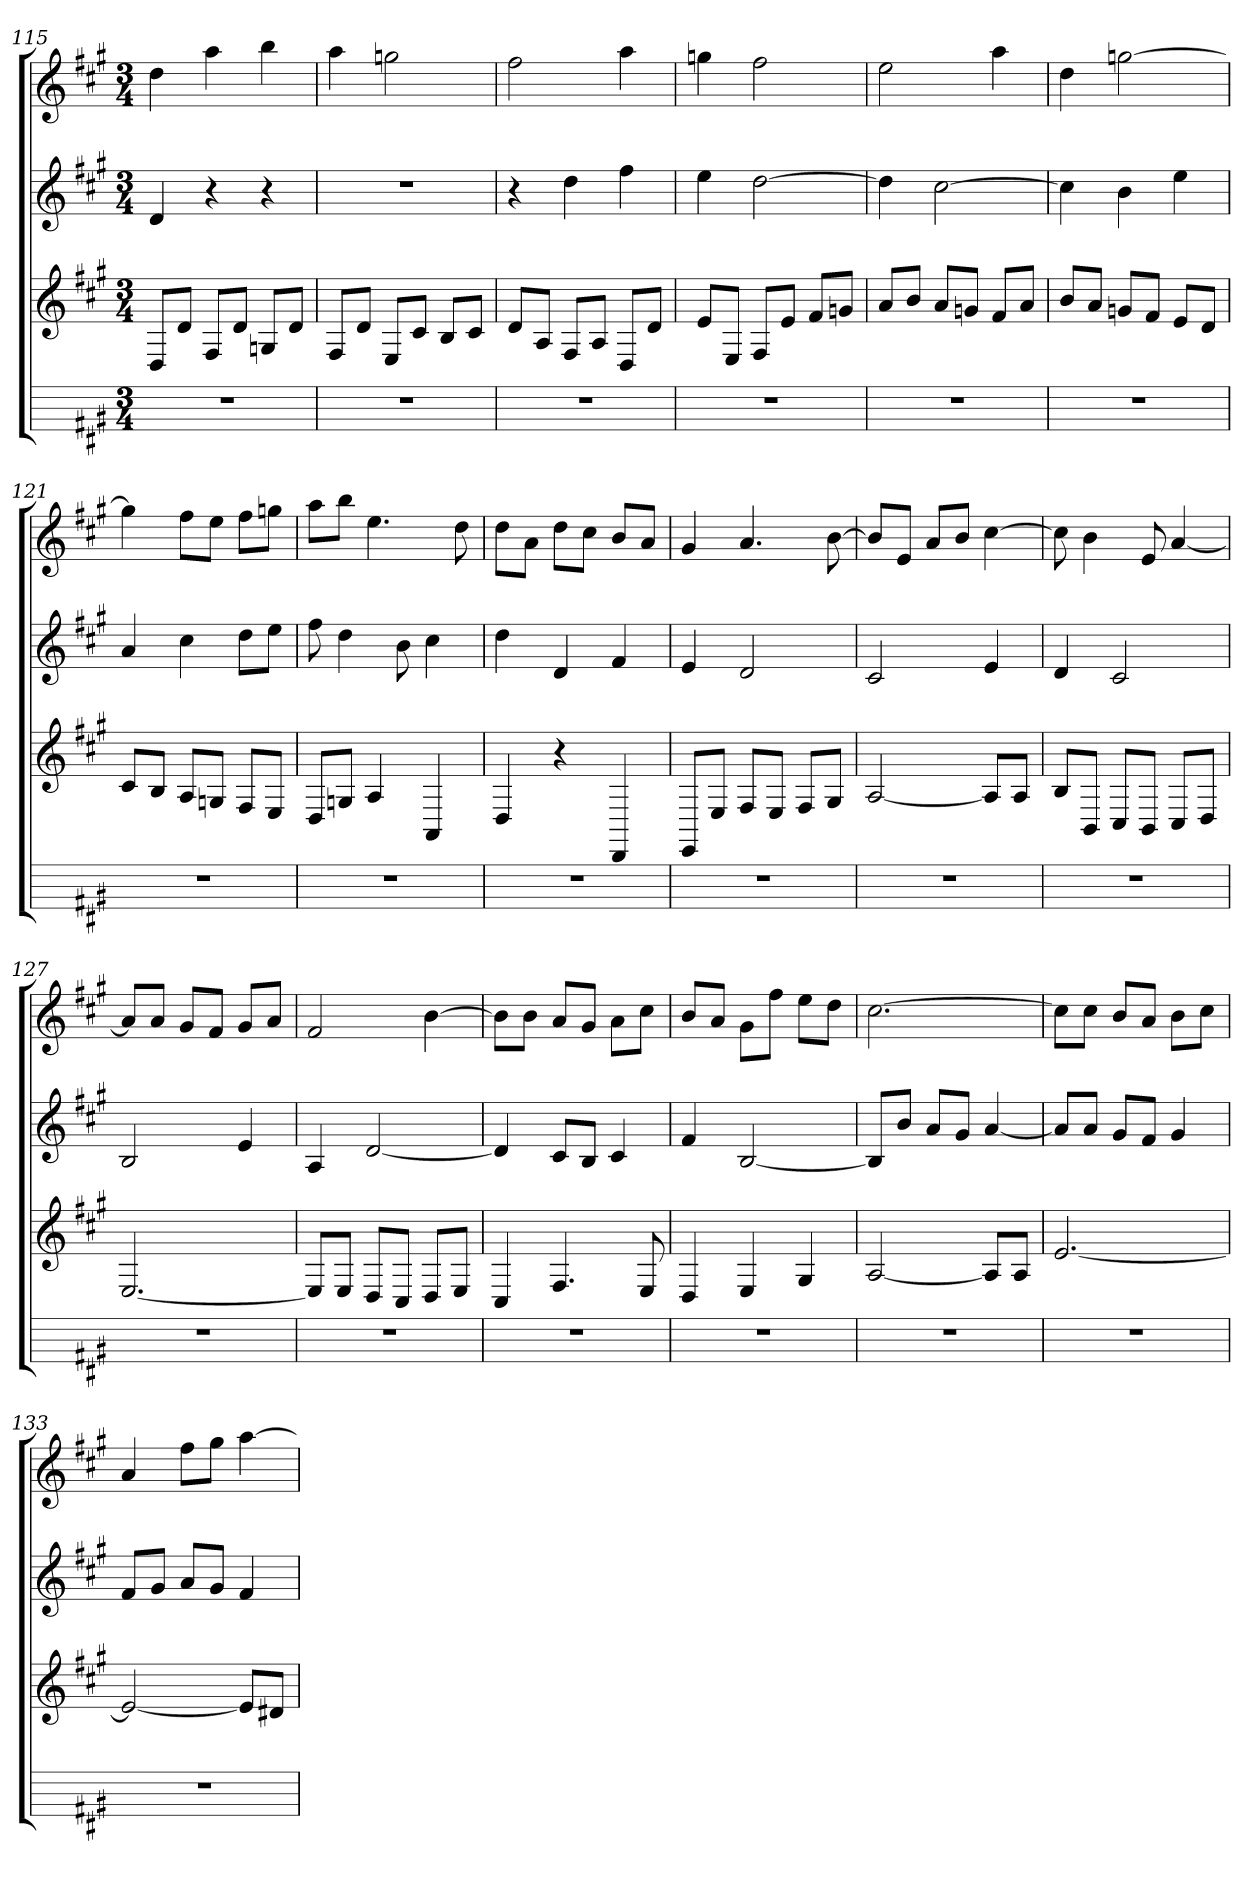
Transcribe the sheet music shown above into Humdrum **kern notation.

**kern	**kern	**kern	**kern
*part4	*part3	*part2	*part1
*staff4	*staff3	*staff2	*staff1
*k[f#c#g#]	*k[f#c#g#]	*k[f#c#g#]	*k[f#c#g#]
*M3/4	*M3/4	*M3/4	*M3/4
=115	=115	=115	=115
2.r	8DL	4d	4dd
.	8dJ	.	.
.	8F#L	4r	4aa
.	8dJ	.	.
.	8GnL	4r	4bb
.	8dJ	.	.
=116	=116	=116	=116
2.r	8F#L	2.r	4aa
.	8dJ	.	.
.	8EL	.	2ggn
.	8c#J	.	.
.	8BL	.	.
.	8c#J	.	.
=117	=117	=117	=117
2.r	8dL	4r	2ff#
.	8AJ	.	.
.	8F#L	4dd	.
.	8AJ	.	.
.	8DL	4ff#	4aa
.	8dJ	.	.
=118	=118	=118	=118
2.r	8eL	4ee	4ggn
.	8EJ	.	.
.	8F#L	[2dd	2ff#
.	8eJ	.	.
.	8f#L	.	.
.	8gnJ	.	.
=119	=119	=119	=119
2.r	8aL	4dd]	2ee
.	8bJ	.	.
.	8aL	[2cc#	.
.	8gnJ	.	.
.	8f#L	.	4aa
.	8aJ	.	.
=120	=120	=120	=120
2.r	8bL	4cc#]	4dd
.	8aJ	.	.
.	8gnL	4b	[2ggn
.	8f#J	.	.
.	8eL	4ee	.
.	8dJ	.	.
=121	=121	=121	=121
2.r	8c#L	4a	4gg]
.	8BJ	.	.
.	8AL	4cc#	8ff#L
.	8GnJ	.	8eeJ
.	8F#L	8ddL	8ff#L
.	8EJ	8eeJ	8ggnJ
=122	=122	=122	=122
2.r	8DL	8ff#	8aaL
.	8GnJ	4dd	8bbJ
.	4A	.	4.ee
.	.	8b	.
.	4AA	4cc#	.
.	.	.	8dd
=123	=123	=123	=123
2.r	4D	4dd	8ddL
.	.	.	8aJ
.	4r	4d	8ddL
.	.	.	8cc#J
.	4DD	4f#	8bL
.	.	.	8aJ
=124	=124	=124	=124
2.r	8EEL	4e	4g#
.	8EJ	.	.
.	8F#L	2d	4.a
.	8EJ	.	.
.	8F#L	.	.
.	8G#J	.	[8b
=125	=125	=125	=125
2.r	[2A	2c#	8bL]
.	.	.	8eJ
.	.	.	8aL
.	.	.	8bJ
.	8AL]	4e	[4cc#
.	8AJ	.	.
=126	=126	=126	=126
2.r	8BL	4d	8cc#]
.	8BBJ	.	4b
.	8C#L	2c#	.
.	8BBJ	.	8e
.	8C#L	.	[4a
.	8DJ	.	.
=127	=127	=127	=127
2.r	[2.E	2B	8aL]
.	.	.	8aJ
.	.	.	8g#L
.	.	.	8f#J
.	.	4e	8g#L
.	.	.	8aJ
=128	=128	=128	=128
2.r	8EL]	4A	2f#
.	8EJ	.	.
.	8DL	[2d	.
.	8C#J	.	.
.	8DL	.	[4b
.	8EJ	.	.
=129	=129	=129	=129
2.r	4C#	4d]	8bL]
.	.	.	8bJ
.	4.F#	8c#L	8aL
.	.	8BJ	8g#J
.	.	4c#	8aL
.	8E	.	8cc#J
=130	=130	=130	=130
2.r	4D	4f#	8bL
.	.	.	8aJ
.	4E	[2B	8g#L
.	.	.	8ff#J
.	4G#	.	8eeL
.	.	.	8ddJ
=131	=131	=131	=131
2.r	[2A	8BL]	[2.cc#
.	.	8bJ	.
.	.	8aL	.
.	.	8g#J	.
.	8AL]	[4a	.
.	8AJ	.	.
=132	=132	=132	=132
2.r	[2.e	8aL]	8cc#L]
.	.	8aJ	8cc#J
.	.	8g#L	8bL
.	.	8f#J	8aJ
.	.	4g#	8bL
.	.	.	8cc#J
=133	=133	=133	=133
2.r	2e_	8f#L	4a
.	.	8g#J	.
.	.	8aL	8ff#L
.	.	8g#J	8gg#J
.	8eL]	4f#	[4aa
.	8d#XJ	.	.
=	=	=	=
*-	*-	*-	*-
